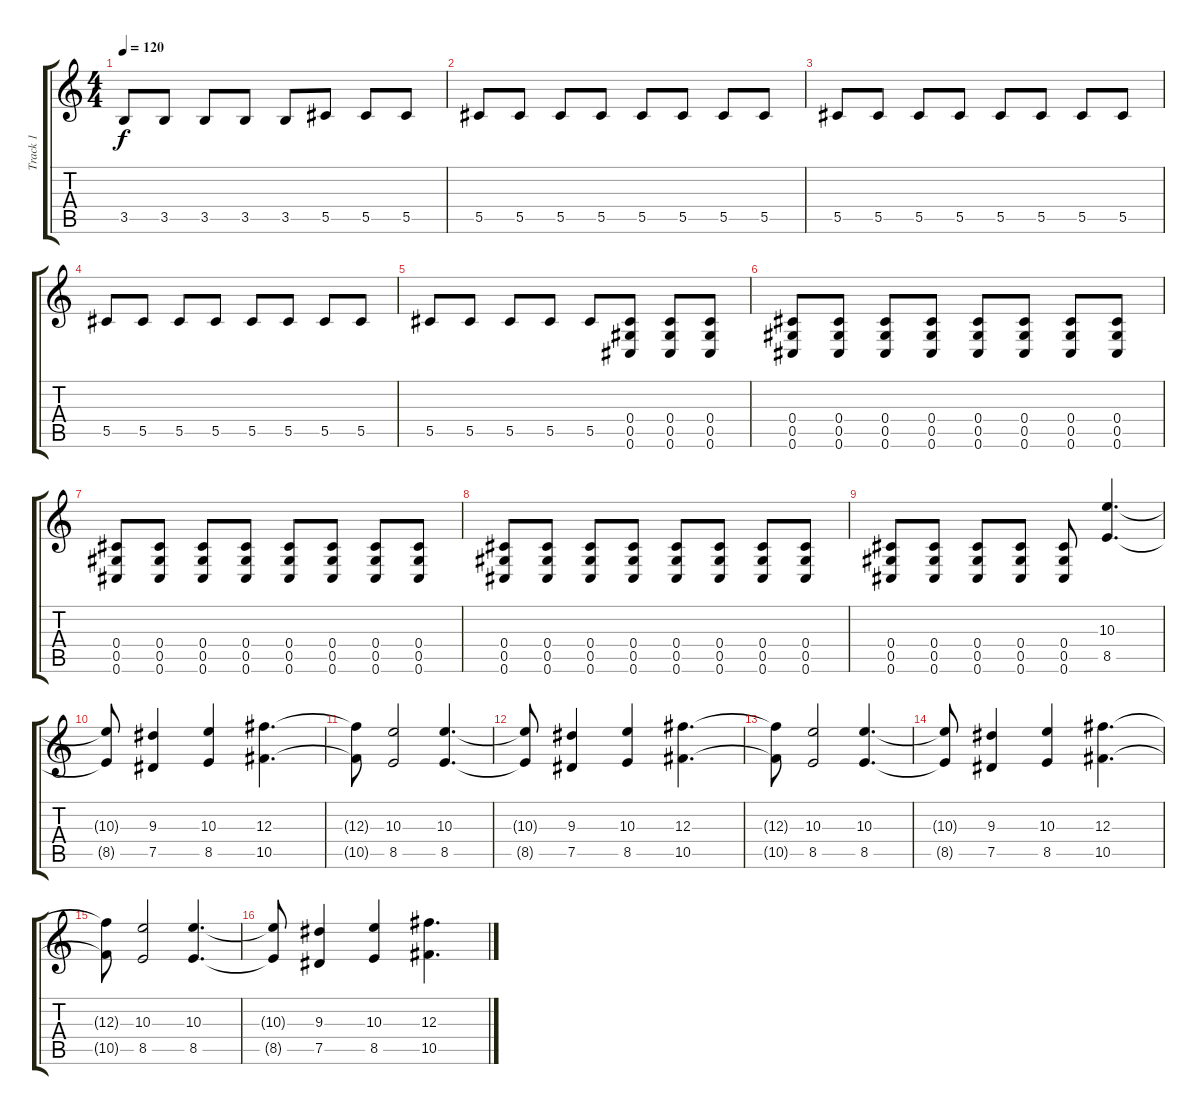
\track ("Track 1" "Track 1") {solo instrument distortionguitar}
\staff {score tabs}
\tuning (Eb4 Bb3 Gb3 Db3 Ab2 Db2) {hide}
\ts (4 4)
\tempo 120
\clef g2
\ks c
3.5.8{dy f} 3.5.8 3.5.8 3.5.8 3.5.8 5.5.8 5.5.8 5.5.8 |
5.5.8 5.5.8 5.5.8 5.5.8 5.5.8 5.5.8 5.5.8 5.5.8 |
5.5.8 5.5.8 5.5.8 5.5.8 5.5.8 5.5.8 5.5.8 5.5.8 |
5.5.8 5.5.8 5.5.8 5.5.8 5.5.8 5.5.8 5.5.8 5.5.8 |
5.5.8 5.5.8 5.5.8 5.5.8 5.5.8 (0.4 0.5 0.6).8 (0.4 0.5 0.6).8 (0.4 0.5 0.6).8 |
(0.4 0.5 0.6).8 (0.4 0.5 0.6).8 (0.4 0.5 0.6).8 (0.4 0.5 0.6).8 (0.4 0.5 0.6).8 (0.4 0.5 0.6).8 (0.4 0.5 0.6).8 (0.4 0.5 0.6).8 |
(0.4 0.5 0.6).8 (0.4 0.5 0.6).8 (0.4 0.5 0.6).8 (0.4 0.5 0.6).8 (0.4 0.5 0.6).8 (0.4 0.5 0.6).8 (0.4 0.5 0.6).8 (0.4 0.5 0.6).8 |
(0.4 0.5 0.6).8 (0.4 0.5 0.6).8 (0.4 0.5 0.6).8 (0.4 0.5 0.6).8 (0.4 0.5 0.6).8 (0.4 0.5 0.6).8 (0.4 0.5 0.6).8 (0.4 0.5 0.6).8 |
(0.4 0.5 0.6).8 (0.4 0.5 0.6).8 (0.4 0.5 0.6).8 (0.4 0.5 0.6).8 (0.4 0.5 0.6).8 (10.3 8.5).4{d} |
(10.3{t} 8.5{t}).8 (9.3 7.5).4 (10.3 8.5).4 (12.3 10.5).4{d} |
(12.3{t} 10.5{t}).8 (10.3 8.5).2 (10.3 8.5).4{d} |
(10.3{t} 8.5{t}).8 (9.3 7.5).4 (10.3 8.5).4 (12.3 10.5).4{d} |
(12.3{t} 10.5{t}).8 (10.3 8.5).2 (10.3 8.5).4{d} |
(10.3{t} 8.5{t}).8 (9.3 7.5).4 (10.3 8.5).4 (12.3 10.5).4{d} |
(12.3{t} 10.5{t}).8 (10.3 8.5).2 (10.3 8.5).4{d} |
(10.3{t} 8.5{t}).8 (9.3 7.5).4 (10.3 8.5).4 (12.3 10.5).4{d}
